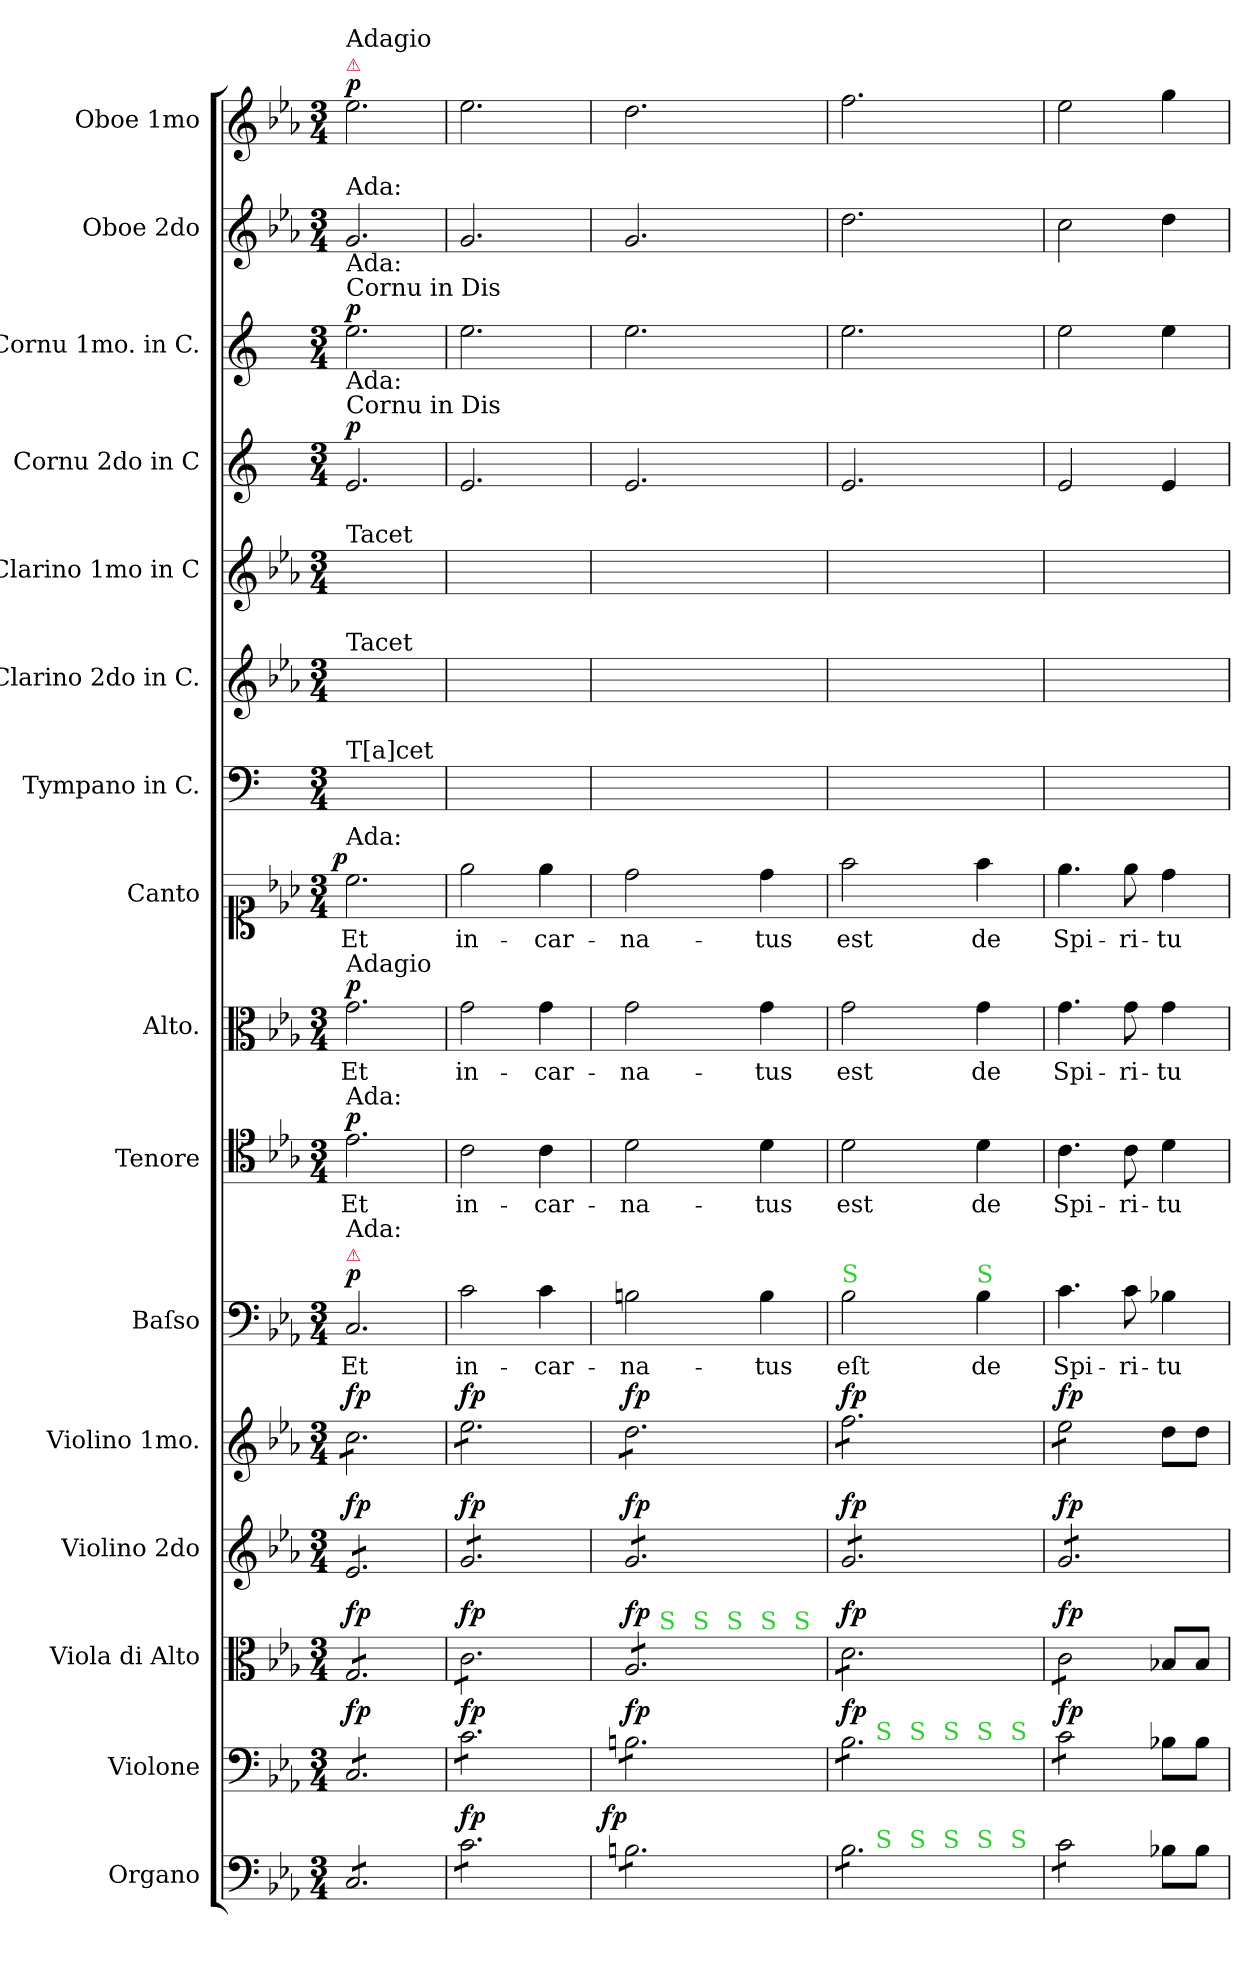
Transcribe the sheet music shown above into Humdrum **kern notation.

**kern	**dynam	**kern	**dynam	**kern	**dynam	**kern	**dynam	**kern	**dynam	**kern	**text	**dynam	**kern	**text	**dynam	**kern	**text	**dynam	**kern	**text	**dynam	**kern	**kern	**kern	**kern	**dynam	**kern	**dynam	**kern	**dynam	**kern	**dynam
*part16	*part16	*part15	*part15	*part14	*part14	*part13	*part13	*part12	*part12	*part11	*part11	*part11	*part10	*part10	*part10	*part9	*part9	*part9	*part8	*part8	*part8	*part7	*part6	*part5	*part4	*part4	*part3	*part3	*part2	*part2	*part1	*part1
*staff16	*staff16	*staff15	*staff15	*staff14	*staff14	*staff13	*staff13	*staff12	*staff12	*staff11	*staff11	*staff11	*staff10	*staff10	*staff10	*staff9	*staff9	*staff9	*staff8	*staff8	*staff8	*staff7	*staff6	*staff5	*staff4	*staff4	*staff3	*staff3	*staff2	*staff2	*staff1	*staff1
*I"Organo	*	*I"Violone	*	*I"Viola di Alto	*	*I"Violino 2do	*	*I"Violino 1mo.	*	*I"Baſso	*	*	*I"Tenore	*	*	*I"Alto.	*	*	*I"Canto	*	*	*I"Tympano in C.	*I"Clarino 2do in C.	*I"Clarino 1mo in C	*I"Cornu 2do in C	*	*I"Cornu 1mo. in C.	*	*I"Oboe 2do	*	*I"Oboe 1mo	*
*I'org	*	*I'vlne	*	*	*	*I'vl 2	*	*I'vl 1	*	*I'B	*	*	*I'T	*	*	*I'A	*	*	*	*	*	*	*I'clno 2 in C	*I'clno 1 in C	*I'cor 2 in C	*	*I'cor 1 in C	*	*I'ob 2	*	*I'ob 1	*
*clefF4	*	*clefF4	*	*clefC3	*	*clefG2	*	*clefG2	*	*clefF4	*	*	*clefC4	*	*	*clefC3	*	*	*clefC1	*	*	*clefF4	*clefG2	*clefG2	*clefG2	*	*clefG2	*	*clefG2	*	*clefG2	*
*	*	*	*	*	*	*	*	*	*	*	*	*	*	*	*	*	*	*	*	*	*	*	*	*	*ITrd5c9	*	*ITrd5c9	*	*	*	*	*
*k[b-e-a-]	*	*k[b-e-a-]	*	*k[b-e-a-]	*	*k[b-e-a-]	*	*k[b-e-a-]	*	*k[b-e-a-]	*	*	*k[b-e-a-]	*	*	*k[b-e-a-]	*	*	*k[b-e-a-]	*	*	*k[]	*k[b-e-a-]	*k[b-e-a-]	*k[b-e-a-]	*	*k[b-e-a-]	*	*k[b-e-a-]	*	*k[b-e-a-]	*
*c:	*	*c:	*	*c:	*	*c:	*	*c:	*	*c:	*	*	*c:	*	*	*c:	*	*	*c:	*	*	*	*c:	*c:	*c:	*	*c:	*	*c:	*	*c:	*
*M3/4	*	*M3/4	*	*M3/4	*	*M3/4	*	*M3/4	*	*M3/4	*	*	*M3/4	*	*	*M3/4	*	*	*M3/4	*	*	*M3/4	*M3/4	*M3/4	*M3/4	*	*M3/4	*	*M3/4	*	*M3/4	*
=1	=1	=1	=1	=1	=1	=1	=1	=1	=1	=1	=1	=1	=1	=1	=1	=1	=1	=1	=1	=1	=1	=1	=1	=1	=1	=1	=1	=1	=1	=1	=1	=1
!	!	!	!	!	!	!	!	!	!	!	!	!	!	!	!	!	!	!	!	!	!	!	!	!	!	!	!	!	!	!	!LO:TX:a:color=crimson:t=⚠	!
!	!	!	!	!	!	!	!	!	!	!	!	!	!	!	!	!	!	!	!	!	!	!	!	!	!	!	!	!	!	!	!LO:TX:a:t=Adagio	!
!	!	!	!	!	!	!	!	!	!	!	!	!	!	!	!	!	!	!	!	!	!	!	!	!	!	!	!	!	!LO:TX:a:t=Ada&colon;	!	!	!
!	!	!	!	!	!	!	!	!	!	!	!	!	!	!	!	!	!	!	!	!	!	!	!	!	!	!	!LO:TX:a:t=Cornu in Dis	!	!	!	!	!
!	!	!	!	!	!	!	!	!	!	!	!	!	!	!	!	!	!	!	!	!	!	!	!	!	!	!	!LO:TX:a:t=Ada&colon;	!	!	!	!	!
!	!	!	!	!	!	!	!	!	!	!	!	!	!	!	!	!	!	!	!	!	!	!	!	!	!LO:TX:a:t=Cornu in Dis	!	!	!	!	!	!	!
!	!	!	!	!	!	!	!	!	!	!	!	!	!	!	!	!	!	!	!	!	!	!	!	!	!LO:TX:a:t=Ada&colon;	!	!	!	!	!	!	!
!	!	!	!	!	!	!	!	!	!	!	!	!	!	!	!	!	!	!	!	!	!	!	!	!LO:TX:a:t=Tacet	!	!	!	!	!	!	!	!
!	!	!	!	!	!	!	!	!	!	!	!	!	!	!	!	!	!	!	!	!	!	!	!LO:TX:a:t=Tacet	!	!	!	!	!	!	!	!	!
!	!	!	!	!	!	!	!	!	!	!	!	!	!	!	!	!	!	!	!	!	!	!LO:TX:a:t=T[a]cet	!	!	!	!	!	!	!	!	!	!
!	!	!	!	!	!	!	!	!	!	!	!	!	!	!	!	!	!	!	!LO:TX:a:t=Ada&colon;	!	!	!	!	!	!	!	!	!	!	!	!	!
!	!	!	!	!	!	!	!	!	!	!	!	!	!	!	!	!LO:TX:a:t=Adagio	!	!	!	!	!	!	!	!	!	!	!	!	!	!	!	!
!	!	!	!	!	!	!	!	!	!	!	!	!	!LO:TX:a:t=Ada&colon;	!	!	!	!	!	!	!	!	!	!	!	!	!	!	!	!	!	!	!
!	!	!	!	!	!	!	!	!	!	!LO:TX:a:color=crimson:t=⚠	!	!	!	!	!	!	!	!	!	!	!	!	!	!	!	!	!	!	!	!	!	!
!	!	!	!	!	!	!	!	!	!	!LO:TX:a:t=Ada&colon;	!	!	!	!	!	!	!	!	!	!	!	!	!	!	!	!	!	!	!	!	!	!
!	!	!	!	!	!	!	!	!LO:TX:a:t=Ada&colon;	!	!	!	!	!	!	!	!	!	!	!	!	!	!	!	!	!	!	!	!	!	!	!	!
!	!	!	!	!	!	!LO:TX:a:t=Ada&colon;	!	!	!	!	!	!	!	!	!	!	!	!	!	!	!	!	!	!	!	!	!	!	!	!	!	!
!	!	!	!	!LO:TX:a:t=Ada&colon;	!	!	!	!	!	!	!	!	!	!	!	!	!	!	!	!	!	!	!	!	!	!	!	!	!	!	!	!
!	!	!LO:TX:a:color=crimson:t=⚠	!	!	!	!	!	!	!	!	!	!	!	!	!	!	!	!	!	!	!	!	!	!	!	!	!	!	!	!	!	!
!	!	!LO:TX:a:t=Ada&colon;	!	!	!	!	!	!	!	!	!	!	!	!	!	!	!	!	!	!	!	!	!	!	!	!	!	!	!	!	!	!
!LO:TX:a:t=Adagio	!	!	!	!	!	!	!	!	!	!	!	!	!	!	!	!	!	!	!	!	!	!	!	!	!	!	!	!	!	!	!	!
!	!LO:DY:a	!	!	!	!	!	!	!	!	!	!	!	!	!	!	!	!	!	!	!	!	!	!	!	!	!	!	!	!	!	!	!
!	!LO:DY:n=1:a	!	!LO:DY:a	!	!LO:DY:a	!	!LO:DY:a	!	!LO:DY:a	!	!	!LO:DY:a	!	!	!LO:DY:a	!	!	!LO:DY:a	!	!	!LO:DY:a:rj	!	!	!	!	!LO:DY:a	!	!LO:DY:a	!	!LO:DY:a	!	!LO:DY:a
*tremolo	*	*	*	*	*	*	*	*	*	*	*	*	*	*	*	*	*	*	*	*	*	*	*	*	*	*	*	*	*	*	*	*
*	*	*tremolo	*	*	*	*	*	*	*	*	*	*	*	*	*	*	*	*	*	*	*	*	*	*	*	*	*	*	*	*	*	*
*	*	*	*	*tremolo	*	*	*	*	*	*	*	*	*	*	*	*	*	*	*	*	*	*	*	*	*	*	*	*	*	*	*	*
*	*	*	*	*	*	*tremolo	*	*	*	*	*	*	*	*	*	*	*	*	*	*	*	*	*	*	*	*	*	*	*	*	*	*
*	*	*	*	*	*	*	*	*tremolo	*	*	*	*	*	*	*	*	*	*	*	*	*	*	*	*	*	*	*	*	*	*	*	*
8C/L	pia&colon; fp.	8C/L	fp.	8G/L	fp.	8e-/L	fp.	8cc\L	fp.	2.C/	Et	p.	2.e-\	Et	p.	2.g\	Et	p.	2.cc\	Et	p.	2.ryy	2.ryy	2.ryy	2.G/	p.	2.g\	p.	2.g/	p&colon;	2.ee-\	p.
8C/	.	8C/	.	8G/	.	8e-/	.	8cc\	.	.	.	.	.	.	.	.	.	.	.	.	.	.	.	.	.	.	.	.	.	.	.	.
8C/	.	8C/	.	8G/	.	8e-/	.	8cc\	.	.	.	.	.	.	.	.	.	.	.	.	.	.	.	.	.	.	.	.	.	.	.	.
8C/	.	8C/	.	8G/	.	8e-/	.	8cc\	.	.	.	.	.	.	.	.	.	.	.	.	.	.	.	.	.	.	.	.	.	.	.	.
8C/	.	8C/	.	8G/	.	8e-/	.	8cc\	.	.	.	.	.	.	.	.	.	.	.	.	.	.	.	.	.	.	.	.	.	.	.	.
8C/J	.	8C/J	.	8G/J	.	8e-/J	.	8cc\J	.	.	.	.	.	.	.	.	.	.	.	.	.	.	.	.	.	.	.	.	.	.	.	.
=2	=2	=2	=2	=2	=2	=2	=2	=2	=2	=2	=2	=2	=2	=2	=2	=2	=2	=2	=2	=2	=2	=2	=2	=2	=2	=2	=2	=2	=2	=2	=2	=2
!	!LO:DY:a	!	!LO:DY:a	!	!LO:DY:a	!	!LO:DY:a	!	!LO:DY:a	!	!	!	!	!	!	!	!	!	!	!	!	!	!	!	!	!	!	!	!	!	!	!
8c\L	fp.	8c\L	fp.	8c\L	fp.	8g/L	fp.	8ee-\L	fp.	2c\	in-	.	2c\	in-	.	2g\	in-	.	2ee-\	in-	.	2.ryy	2.ryy	2.ryy	2.G/	.	2.g\	.	2.g/	.	2.ee-\	.
8c\	.	8c\	.	8c\	.	8g/	.	8ee-\	.	.	.	.	.	.	.	.	.	.	.	.	.	.	.	.	.	.	.	.	.	.	.	.
8c\	.	8c\	.	8c\	.	8g/	.	8ee-\	.	.	.	.	.	.	.	.	.	.	.	.	.	.	.	.	.	.	.	.	.	.	.	.
8c\	.	8c\	.	8c\	.	8g/	.	8ee-\	.	.	.	.	.	.	.	.	.	.	.	.	.	.	.	.	.	.	.	.	.	.	.	.
8c\	.	8c\	.	8c\	.	8g/	.	8ee-\	.	4c\	-car-	.	4c\	-car-	.	4g\	-car-	.	4ee-\	-car-	.	.	.	.	.	.	.	.	.	.	.	.
8c\J	.	8c\J	.	8c\J	.	8g/J	.	8ee-\J	.	.	.	.	.	.	.	.	.	.	.	.	.	.	.	.	.	.	.	.	.	.	.	.
=3	=3	=3	=3	=3	=3	=3	=3	=3	=3	=3	=3	=3	=3	=3	=3	=3	=3	=3	=3	=3	=3	=3	=3	=3	=3	=3	=3	=3	=3	=3	=3	=3
!	!	!	!	!LO:TX:a:color=limegreen:t=S	!	!	!	!	!	!	!	!	!	!	!	!	!	!	!	!	!	!	!	!	!	!	!	!	!	!	!	!
!	!LO:DY:a:rj	!	!LO:DY:a	!	!LO:DY:a	!	!LO:DY:a	!	!LO:DY:a	!	!	!	!	!	!	!	!	!	!	!	!	!	!	!	!	!	!	!	!	!	!	!
*	*	*	*	*^	*	*	*	*	*	*	*	*	*	*	*	*	*	*	*	*	*	*	*	*	*	*	*	*	*	*	*	*
*	*	*	*	*	*^	*	*	*	*	*	*	*	*	*	*	*	*	*	*	*	*	*	*	*	*	*	*	*	*	*	*	*	*
*	*	*	*	*	*	*^	*	*	*	*	*	*	*	*	*	*	*	*	*	*	*	*	*	*	*	*	*	*	*	*	*	*	*	*
*	*	*	*	*	*	*	*^	*	*	*	*	*	*	*	*	*	*	*	*	*	*	*	*	*	*	*	*	*	*	*	*	*	*	*	*
8Bn\L	fp.	8Bn\L	fp.	8A-/L	8ryy	4ryy	4.ryy	2ryy	fp.	8g/L	fp.	8dd\L	fp.	2Bn\	-na-	.	2d\	-na-	.	2g\	-na-	.	2dd\	-na-	.	2.ryy	2.ryy	2.ryy	2.G/	.	2.g\	.	2.g/	.	2.dd\	.
!	!	!	!	!	!LO:TX:a:color=limegreen:t=S	!	!	!	!	!	!	!	!	!	!	!	!	!	!	!	!	!	!	!	!	!	!	!	!	!	!	!	!	!	!	!
8Bn\	.	8Bn\	.	8A-/	2ryy	.	.	.	.	8g/	.	8dd\	.	.	.	.	.	.	.	.	.	.	.	.	.	.	.	.	.	.	.	.	.	.	.	.
!	!	!	!	!	!	!LO:TX:a:color=limegreen:t=S	!	!	!	!	!	!	!	!	!	!	!	!	!	!	!	!	!	!	!	!	!	!	!	!	!	!	!	!	!	!
8Bn\	.	8Bn\	.	8A-/	.	2ryy	.	.	.	8g/	.	8dd\	.	.	.	.	.	.	.	.	.	.	.	.	.	.	.	.	.	.	.	.	.	.	.	.
!	!	!	!	!	!	!	!LO:TX:a:color=limegreen:t=S	!	!	!	!	!	!	!	!	!	!	!	!	!	!	!	!	!	!	!	!	!	!	!	!	!	!	!	!	!
8Bn\	.	8Bn\	.	8A-/	.	.	4.ryy	.	.	8g/	.	8dd\	.	.	.	.	.	.	.	.	.	.	.	.	.	.	.	.	.	.	.	.	.	.	.	.
!	!	!	!	!	!	!	!	!LO:TX:a:color=limegreen:t=S	!	!	!	!	!	!	!	!	!	!	!	!	!	!	!	!	!	!	!	!	!	!	!	!	!	!	!	!
8Bn\	.	8Bn\	.	8A-/	.	.	.	4ryy	.	8g/	.	8dd\	.	4B\	-tus	.	4d\	-tus	.	4g\	-tus	.	4dd\	-tus	.	.	.	.	.	.	.	.	.	.	.	.
!	!	!	!	!	!LO:TX:a:color=limegreen:t=S	!	!	!	!	!	!	!	!	!	!	!	!	!	!	!	!	!	!	!	!	!	!	!	!	!	!	!	!	!	!	!
8Bn\J	.	8Bn\J	.	8A-/J	8ryy	.	.	.	.	8g/J	.	8dd\J	.	.	.	.	.	.	.	.	.	.	.	.	.	.	.	.	.	.	.	.	.	.	.	.
=4	=4	=4	=4	=4	=4	=4	=4	=4	=4	=4	=4	=4	=4	=4	=4	=4	=4	=4	=4	=4	=4	=4	=4	=4	=4	=4	=4	=4	=4	=4	=4	=4	=4	=4	=4	=4
!	!	!	!	!	!	!	!	!	!	!	!	!	!	!LO:TX:a:color=limegreen:t=S	!	!	!	!	!	!	!	!	!	!	!	!	!	!	!	!	!	!	!	!	!	!
!	!	!LO:TX:a:color=limegreen:t=S	!	!	!	!	!	!	!	!	!	!	!	!	!	!	!	!	!	!	!	!	!	!	!	!	!	!	!	!	!	!	!	!	!	!
!LO:TX:a:color=limegreen:t=S	!	!	!	!	!	!	!	!	!	!	!	!	!	!	!	!	!	!	!	!	!	!	!	!	!	!	!	!	!	!	!	!	!	!	!	!
!	!	!	!LO:DY:a	!	!	!	!	!	!LO:DY:a	!	!LO:DY:a	!	!LO:DY:a	!	!	!	!	!	!	!	!	!	!	!	!	!	!	!	!	!	!	!	!	!	!	!
*^	*	*^	*	*	*	*	*	*	*	*	*	*	*	*	*	*	*	*	*	*	*	*	*	*	*	*	*	*	*	*	*	*	*	*	*	*
*	*^	*	*	*^	*	*	*	*	*	*	*	*	*	*	*	*	*	*	*	*	*	*	*	*	*	*	*	*	*	*	*	*	*	*	*	*	*	*
*	*	*^	*	*	*	*^	*	*	*	*	*	*	*	*	*	*	*	*	*	*	*	*	*	*	*	*	*	*	*	*	*	*	*	*	*	*	*	*	*	*
*	*	*	*^	*	*	*	*	*^	*	*v	*v	*v	*v	*v	*	*	*	*	*	*	*	*	*	*	*	*	*	*	*	*	*	*	*	*	*	*	*	*	*	*	*	*
8B-\L	8ryy	4ryy	4.ryy	2ryy	.	8B-\L	8ryy	4ryy	4.ryy	2ryy	fp.	8d\L	fp.	8g/L	fp.	8ff\L	fp.	2B-\	eſt	.	2d\	est	.	2g\	est	.	2ff\	est	.	2.ryy	2.ryy	2.ryy	2.G/	.	2.g\	.	2.dd\	.	2.ff\	.
!	!	!	!	!	!	!	!LO:TX:a:color=limegreen:t=S	!	!	!	!	!	!	!	!	!	!	!	!	!	!	!	!	!	!	!	!	!	!	!	!	!	!	!	!	!	!	!	!	!
!	!LO:TX:a:color=limegreen:t=S	!	!	!	!	!	!	!	!	!	!	!	!	!	!	!	!	!	!	!	!	!	!	!	!	!	!	!	!	!	!	!	!	!	!	!	!	!	!	!
8B-\	2ryy	.	.	.	.	8B-\	2ryy	.	.	.	.	8d\	.	8g/	.	8ff\	.	.	.	.	.	.	.	.	.	.	.	.	.	.	.	.	.	.	.	.	.	.	.	.
!	!	!	!	!	!	!	!	!LO:TX:a:color=limegreen:t=S	!	!	!	!	!	!	!	!	!	!	!	!	!	!	!	!	!	!	!	!	!	!	!	!	!	!	!	!	!	!	!	!
!	!	!LO:TX:a:color=limegreen:t=S	!	!	!	!	!	!	!	!	!	!	!	!	!	!	!	!	!	!	!	!	!	!	!	!	!	!	!	!	!	!	!	!	!	!	!	!	!	!
8B-\	.	2ryy	.	.	.	8B-\	.	2ryy	.	.	.	8d\	.	8g/	.	8ff\	.	.	.	.	.	.	.	.	.	.	.	.	.	.	.	.	.	.	.	.	.	.	.	.
!	!	!	!	!	!	!	!	!	!LO:TX:a:color=limegreen:t=S	!	!	!	!	!	!	!	!	!	!	!	!	!	!	!	!	!	!	!	!	!	!	!	!	!	!	!	!	!	!	!
!	!	!	!LO:TX:a:color=limegreen:t=S	!	!	!	!	!	!	!	!	!	!	!	!	!	!	!	!	!	!	!	!	!	!	!	!	!	!	!	!	!	!	!	!	!	!	!	!	!
8B-\	.	.	4.ryy	.	.	8B-\	.	.	4.ryy	.	.	8d\	.	8g/	.	8ff\	.	.	.	.	.	.	.	.	.	.	.	.	.	.	.	.	.	.	.	.	.	.	.	.
!	!	!	!	!	!	!	!	!	!	!	!	!	!	!	!	!	!	!LO:TX:a:color=limegreen:t=S	!	!	!	!	!	!	!	!	!	!	!	!	!	!	!	!	!	!	!	!	!	!
!	!	!	!	!	!	!	!	!	!	!LO:TX:a:color=limegreen:t=S	!	!	!	!	!	!	!	!	!	!	!	!	!	!	!	!	!	!	!	!	!	!	!	!	!	!	!	!	!	!
!	!	!	!	!LO:TX:a:color=limegreen:t=S	!	!	!	!	!	!	!	!	!	!	!	!	!	!	!	!	!	!	!	!	!	!	!	!	!	!	!	!	!	!	!	!	!	!	!	!
8B-\	.	.	.	4ryy	.	8B-\	.	.	.	4ryy	.	8d\	.	8g/	.	8ff\	.	4B-\	de	.	4d\	de	.	4g\	de	.	4ff\	de	.	.	.	.	.	.	.	.	.	.	.	.
!	!	!	!	!	!	!	!LO:TX:a:color=limegreen:t=S	!	!	!	!	!	!	!	!	!	!	!	!	!	!	!	!	!	!	!	!	!	!	!	!	!	!	!	!	!	!	!	!	!
!	!LO:TX:a:color=limegreen:t=S	!	!	!	!	!	!	!	!	!	!	!	!	!	!	!	!	!	!	!	!	!	!	!	!	!	!	!	!	!	!	!	!	!	!	!	!	!	!	!
8B-\J	8ryy	.	.	.	.	8B-\J	8ryy	.	.	.	.	8d\J	.	8g/J	.	8ff\J	.	.	.	.	.	.	.	.	.	.	.	.	.	.	.	.	.	.	.	.	.	.	.	.
=5	=5	=5	=5	=5	=5	=5	=5	=5	=5	=5	=5	=5	=5	=5	=5	=5	=5	=5	=5	=5	=5	=5	=5	=5	=5	=5	=5	=5	=5	=5	=5	=5	=5	=5	=5	=5	=5	=5	=5	=5
!	!	!	!	!	!	!	!	!	!	!	!LO:DY:a	!	!LO:DY:a	!	!LO:DY:a	!	!LO:DY:a	!	!	!	!	!	!	!	!	!	!	!	!	!	!	!	!	!	!	!	!	!	!	!
*v	*v	*v	*v	*v	*	*	*	*	*	*	*	*	*	*	*	*	*	*	*	*	*	*	*	*	*	*	*	*	*	*	*	*	*	*	*	*	*	*	*	*
*	*	*v	*v	*v	*v	*v	*	*	*	*	*	*	*	*	*	*	*	*	*	*	*	*	*	*	*	*	*	*	*	*	*	*	*	*	*	*
8c\L	.	8c\L	fp.	8c\L	fp.	8g/L	fp.	8ee-\L	fp.	4.c\	Spi-	.	4.c\	Spi-	.	4.g\	Spi-	.	4.ee-\	Spi-	.	2.ryy	2.ryy	2.ryy	2G/	.	2g\	.	2cc\	.	2ee-\	.
8c\	.	8c\	.	8c\	.	8g/	.	8ee-\	.	.	.	.	.	.	.	.	.	.	.	.	.	.	.	.	.	.	.	.	.	.	.	.
8c\	.	8c\	.	8c\	.	8g/	.	8ee-\	.	.	.	.	.	.	.	.	.	.	.	.	.	.	.	.	.	.	.	.	.	.	.	.
8c\J	.	8c\J	.	8c\J	.	8g/	.	8ee-\J	.	8c\	-ri-	.	8c\	-ri-	.	8g\	-ri-	.	8ee-\	-ri-	.	.	.	.	.	.	.	.	.	.	.	.
*	*	*	*	*	*	*	*	*Xtremolo	*	*	*	*	*	*	*	*	*	*	*	*	*	*	*	*	*	*	*	*	*	*	*	*
*	*	*	*	*Xtremolo	*	*	*	*	*	*	*	*	*	*	*	*	*	*	*	*	*	*	*	*	*	*	*	*	*	*	*	*
*	*	*Xtremolo	*	*	*	*	*	*	*	*	*	*	*	*	*	*	*	*	*	*	*	*	*	*	*	*	*	*	*	*	*	*
*Xtremolo	*	*	*	*	*	*	*	*	*	*	*	*	*	*	*	*	*	*	*	*	*	*	*	*	*	*	*	*	*	*	*	*
8B-X\L	.	8B-X\L	.	8B-X/L	.	8g/	.	8dd\L	.	4B-X\	-tu	.	4d\	-tu	.	4g\	-tu	.	4dd\	-tu	.	.	.	.	4G/	.	4g\	.	4dd\	.	4gg\	.
8B-\J	.	8B-\J	.	8B-/J	.	8g/J	.	8dd\J	.	.	.	.	.	.	.	.	.	.	.	.	.	.	.	.	.	.	.	.	.	.	.	.
*	*	*	*	*	*	*Xtremolo	*	*	*	*	*	*	*	*	*	*	*	*	*	*	*	*	*	*	*	*	*	*	*	*	*	*
=	=	=	=	=	=	=	=	=	=	=	=	=	=	=	=	=	=	=	=	=	=	=	=	=	=	=	=	=	=	=	=	=
*-	*-	*-	*-	*-	*-	*-	*-	*-	*-	*-	*-	*-	*-	*-	*-	*-	*-	*-	*-	*-	*-	*-	*-	*-	*-	*-	*-	*-	*-	*-	*-	*-
